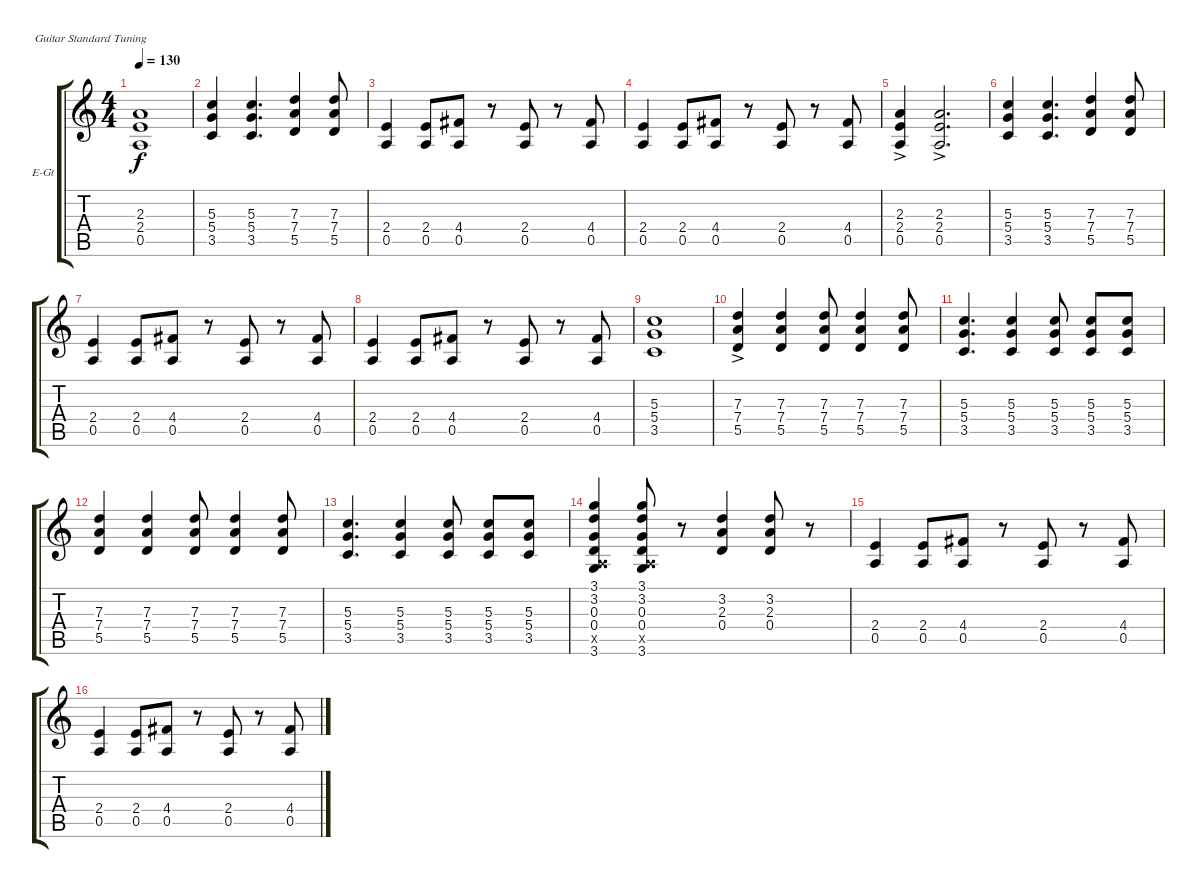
\bracketExtendMode groupsimilarinstruments
\firstSystemTrackNameOrientation horizontal
\otherSystemsTrackNameOrientation horizontal
\track ("Utwór 1" "E-Gt") {instrument overdrivenguitar}
\staff {score tabs}
\tuning (E4 B3 G3 D3 A2 E2)
\ts (4 4)
\tempo 130
\clef g2
\ks c
(2.3 2.4 0.5).1{dy f} |
(5.3 5.4 3.5).4 (5.3 5.4 3.5).4{d} (7.3 7.4 5.5).4 (7.3 7.4 5.5).8 |
(2.4 0.5).4 (2.4 0.5).8 (4.4 0.5).8 r.8 (2.4 0.5).8 r.8 (4.4 0.5).8 |
(2.4 0.5).4 (2.4 0.5).8 (4.4 0.5).8 r.8 (2.4 0.5).8 r.8 (4.4 0.5).8 |
(2.3{ac} 2.4{ac} 0.5{ac}).4 (2.3{ac} 2.4{ac} 0.5{ac}).2{d} |
(5.3 5.4 3.5).4 (5.3 5.4 3.5).4{d} (7.3 7.4 5.5).4 (7.3 7.4 5.5).8 |
(2.4 0.5).4 (2.4 0.5).8 (4.4 0.5).8 r.8 (2.4 0.5).8 r.8 (4.4 0.5).8 |
(2.4 0.5).4 (2.4 0.5).8 (4.4 0.5).8 r.8 (2.4 0.5).8 r.8 (4.4 0.5).8 |
(5.3 5.4 3.5).1 |
(7.3{ac} 7.4{ac} 5.5{ac}).4 (7.3 7.4 5.5).4 (7.3 7.4 5.5).8 (7.3 7.4 5.5).4 (7.3 7.4 5.5).8 |
(5.3 5.4 3.5).4{d} (5.3 5.4 3.5).4 (5.3 5.4 3.5).8 (5.3 5.4 3.5).8 (5.3 5.4 3.5).8 |
(7.3 7.4 5.5).4 (7.3 7.4 5.5).4 (7.3 7.4 5.5).8 (7.3 7.4 5.5).4 (7.3 7.4 5.5).8 |
(5.3 5.4 3.5).4{d} (5.3 5.4 3.5).4 (5.3 5.4 3.5).8 (5.3 5.4 3.5).8 (5.3 5.4 3.5).8 |
(3.1 3.2 0.3 0.4 0.5{x} 3.6).4 (3.1 3.2 0.3 0.4 0.5{x} 3.6).8 r.8 (3.2 2.3 0.4).4 (3.2 2.3 0.4).8 r.8 |
(2.4 0.5).4 (2.4 0.5).8 (4.4 0.5).8 r.8 (2.4 0.5).8 r.8 (4.4 0.5).8 |
(2.4 0.5).4 (2.4 0.5).8 (4.4 0.5).8 r.8 (2.4 0.5).8 r.8 (4.4 0.5).8
